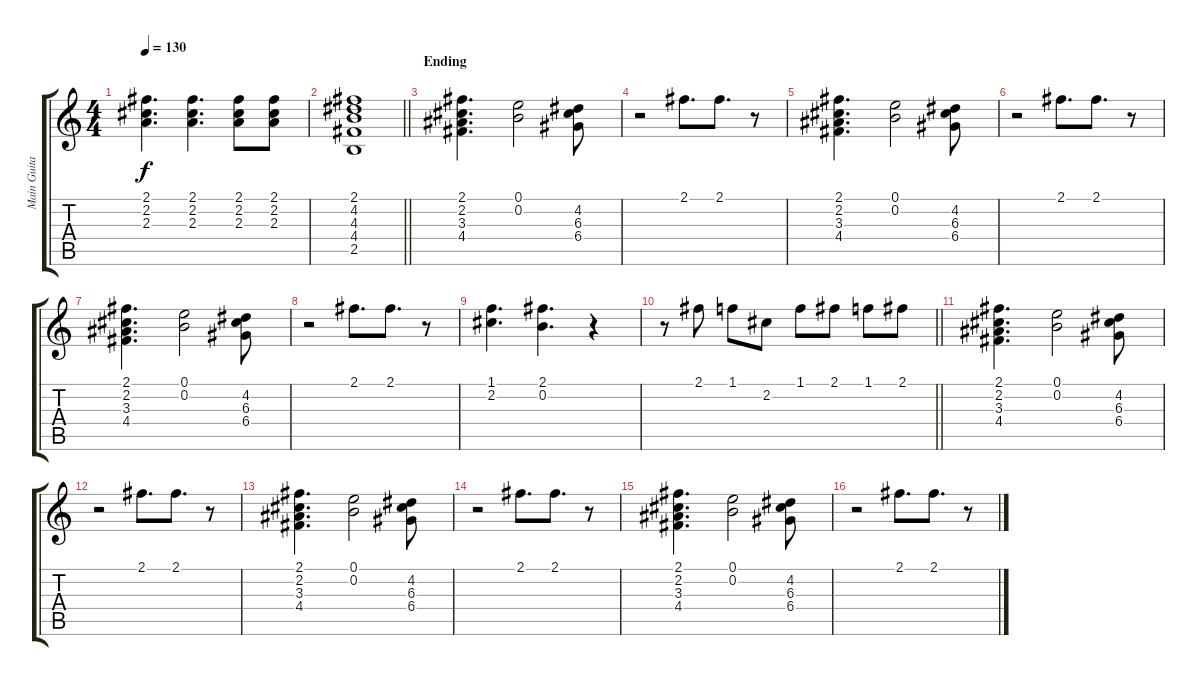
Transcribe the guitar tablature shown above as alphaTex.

\track ("Main Guitar" "Main Guita") {instrument acousticguitarsteel}
\staff {score tabs}
\tuning (E4 B3 G3 D3 A2 E2) {hide}
\ts (4 4)
\tempo 130
\clef g2
\ks c
(2.1 2.2 2.3).4{d dy f} (2.1 2.2 2.3).4{d} (2.1 2.2 2.3).8 (2.1 2.2 2.3).8 |
\barLineRight lightlight
(2.1 4.2 4.3 4.4 2.5).1 |
\section ("" "Ending")
(2.1 2.2 3.3 4.4).4{d} (0.1 0.2).2 (4.2 6.3 6.4).8 |
r.2 2.1.8{d} 2.1.8{d} r.8 |
(2.1 2.2 3.3 4.4).4{d} (0.1 0.2).2 (4.2 6.3 6.4).8 |
r.2 2.1.8{d} 2.1.8{d} r.8 |
(2.1 2.2 3.3 4.4).4{d} (0.1 0.2).2 (4.2 6.3 6.4).8 |
r.2 2.1.8{d} 2.1.8{d} r.8 |
(1.1 2.2).4{d} (2.1 0.2).4{d} r.4 |
\barLineRight lightlight
r.8 2.1.8 1.1.8 2.2.8 1.1.8 2.1.8 1.1.8 2.1.8 |
(2.1 2.2 3.3 4.4).4{d} (0.1 0.2).2 (4.2 6.3 6.4).8 |
r.2 2.1.8{d} 2.1.8{d} r.8 |
(2.1 2.2 3.3 4.4).4{d} (0.1 0.2).2 (4.2 6.3 6.4).8 |
r.2 2.1.8{d} 2.1.8{d} r.8 |
(2.1 2.2 3.3 4.4).4{d} (0.1 0.2).2 (4.2 6.3 6.4).8 |
r.2 2.1.8{d} 2.1.8{d} r.8
